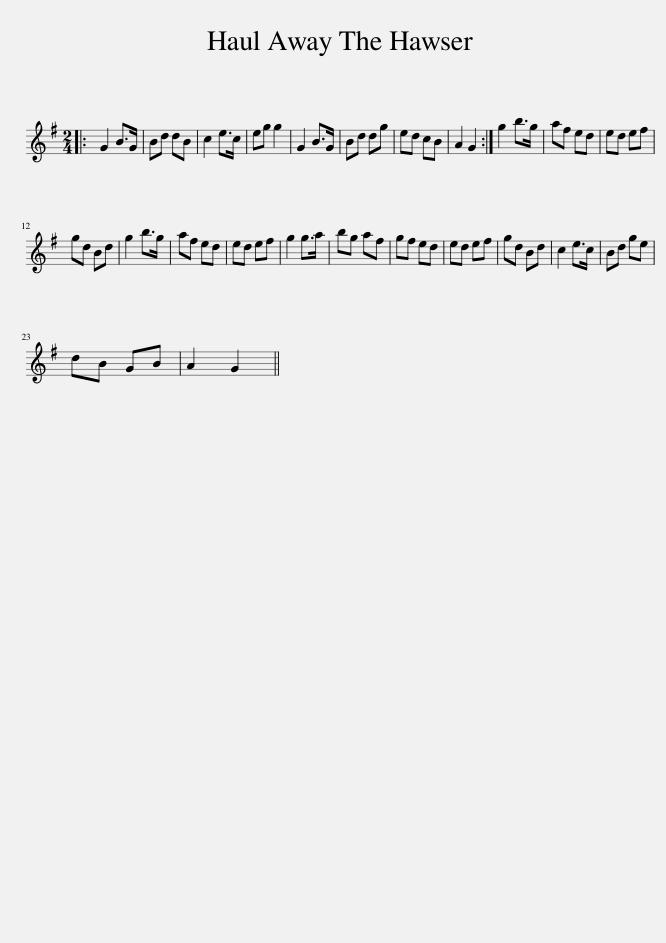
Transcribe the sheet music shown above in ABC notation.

X:1
L:1/8
M:2/4
I:linebreak $
K:G
V:1 treble
V:1
|: G2 B>G | Bd dB | c2 e>c | eg g2 | G2 B>G | %5
 Bd dg | ed cB | A2 G2 :| g2 b>g | af ed | %10
 ed ef |$ gd Bd | g2 b>g | af ed | ed ef | %15
 g2 g>a | bg af | gf ed | ed ef | gd Bd | %20
 c2 e>c | Bd ge |$ dB GB | A2 G2 || %24
